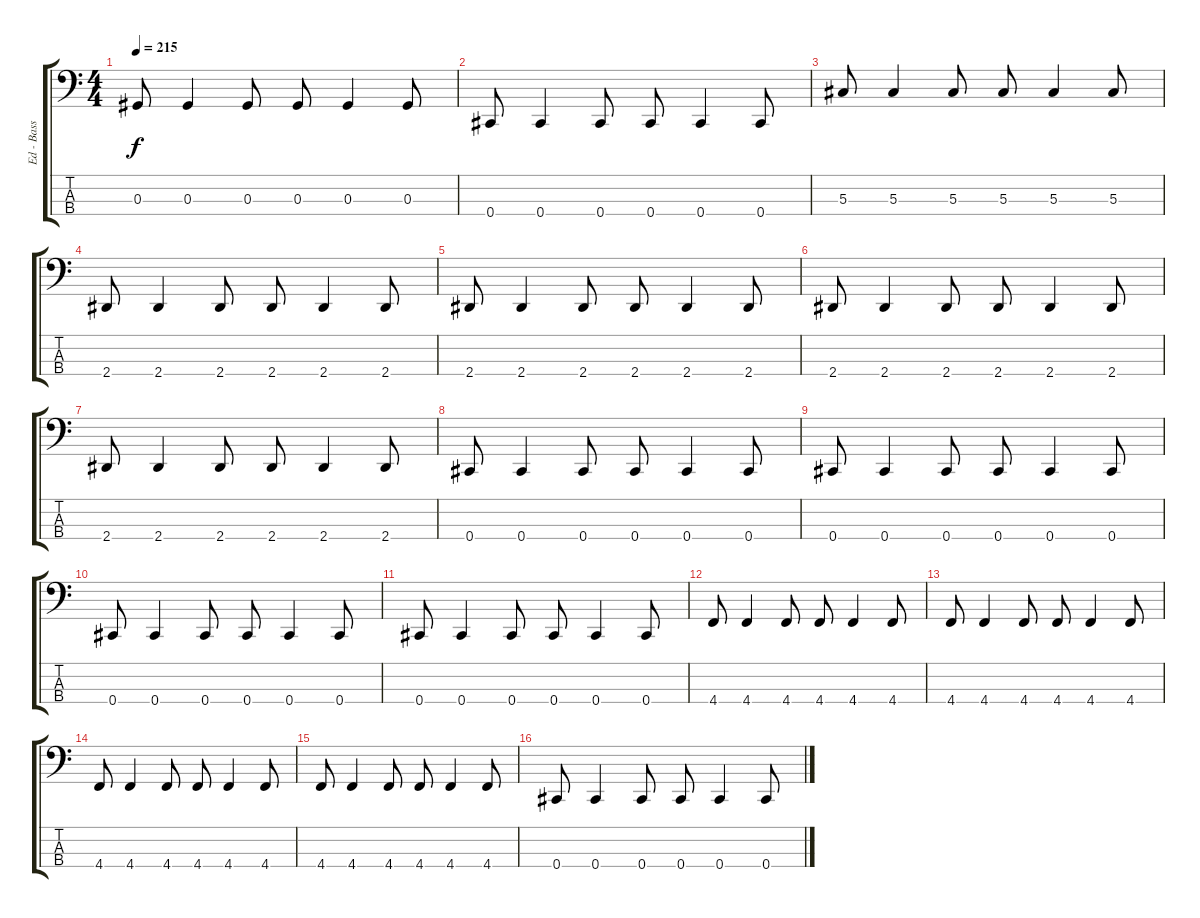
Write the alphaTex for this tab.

\track ("Ed - Bass" "Ed - Bass") {instrument electricbasspick}
\staff {score tabs}
\tuning (Gb2 Db2 Ab1 Db1) {hide}
\ts (4 4)
\tempo 215
\clef f4
\ks c
0.3.8{dy f} 0.3.4 0.3.8 0.3.8 0.3.4 0.3.8 |
0.4.8 0.4.4 0.4.8 0.4.8 0.4.4 0.4.8 |
5.3.8 5.3.4 5.3.8 5.3.8 5.3.4 5.3.8 |
2.4.8 2.4.4 2.4.8 2.4.8 2.4.4 2.4.8 |
2.4.8 2.4.4 2.4.8 2.4.8 2.4.4 2.4.8 |
2.4.8 2.4.4 2.4.8 2.4.8 2.4.4 2.4.8 |
2.4.8 2.4.4 2.4.8 2.4.8 2.4.4 2.4.8 |
0.4.8 0.4.4 0.4.8 0.4.8 0.4.4 0.4.8 |
0.4.8 0.4.4 0.4.8 0.4.8 0.4.4 0.4.8 |
0.4.8 0.4.4 0.4.8 0.4.8 0.4.4 0.4.8 |
0.4.8 0.4.4 0.4.8 0.4.8 0.4.4 0.4.8 |
4.4.8 4.4.4 4.4.8 4.4.8 4.4.4 4.4.8 |
4.4.8 4.4.4 4.4.8 4.4.8 4.4.4 4.4.8 |
4.4.8 4.4.4 4.4.8 4.4.8 4.4.4 4.4.8 |
4.4.8 4.4.4 4.4.8 4.4.8 4.4.4 4.4.8 |
0.4.8 0.4.4 0.4.8 0.4.8 0.4.4 0.4.8
